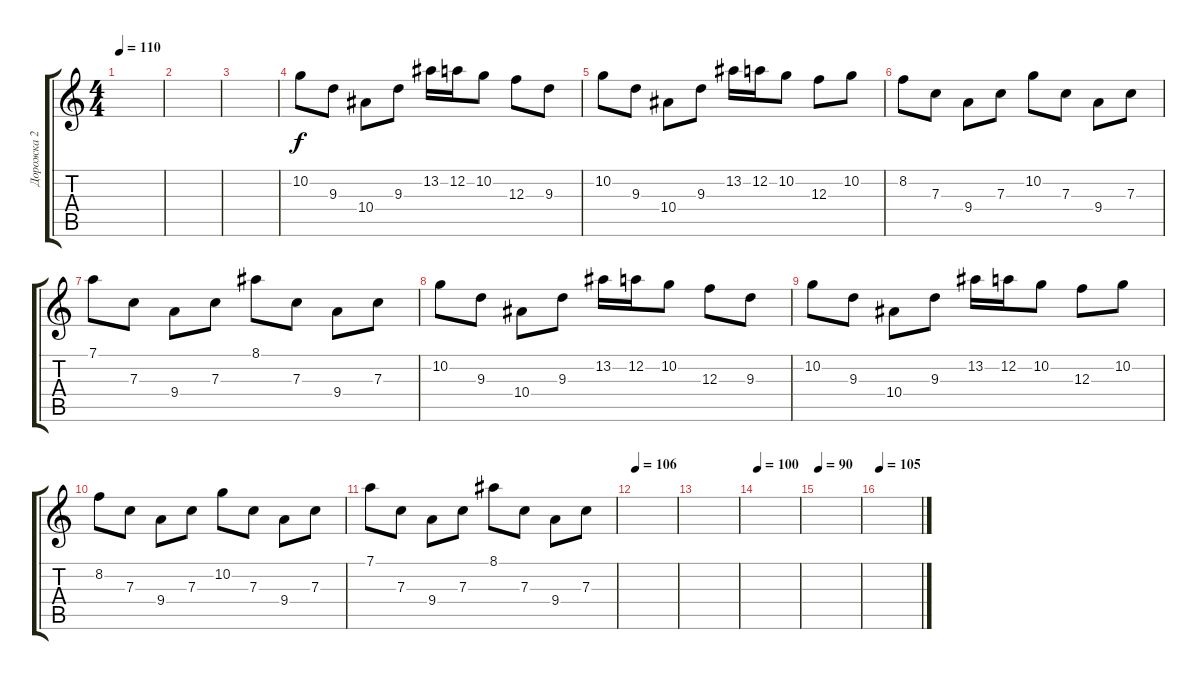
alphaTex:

\track ("Дорожка 2" "Дорожка 2") {instrument acousticguitarsteel}
\staff {score tabs}
\tuning (D4 A3 F3 C3 G2 D2) {hide}
\ts (4 4)
\tempo 110
\clef g2
\ks c
|
|
|
10.2.8 9.3.8 10.4.8 9.3.8 13.2.16 12.2.16 10.2.8 12.3.8 9.3.8 |
10.2.8 9.3.8 10.4.8 9.3.8 13.2.16 12.2.16 10.2.8 12.3.8 10.2.8 |
8.2.8 7.3.8 9.4.8 7.3.8 10.2.8 7.3.8 9.4.8 7.3.8 |
7.1.8 7.3.8 9.4.8 7.3.8 8.1.8 7.3.8 9.4.8 7.3.8 |
10.2.8 9.3.8 10.4.8 9.3.8 13.2.16 12.2.16 10.2.8 12.3.8 9.3.8 |
10.2.8 9.3.8 10.4.8 9.3.8 13.2.16 12.2.16 10.2.8 12.3.8 10.2.8 |
8.2.8 7.3.8 9.4.8 7.3.8 10.2.8 7.3.8 9.4.8 7.3.8 |
7.1.8 7.3.8 9.4.8 7.3.8 8.1.8 7.3.8 9.4.8 7.3.8 |
\tempo 106
|
|
\tempo 100
|
\tempo 90
|
\tempo 105
